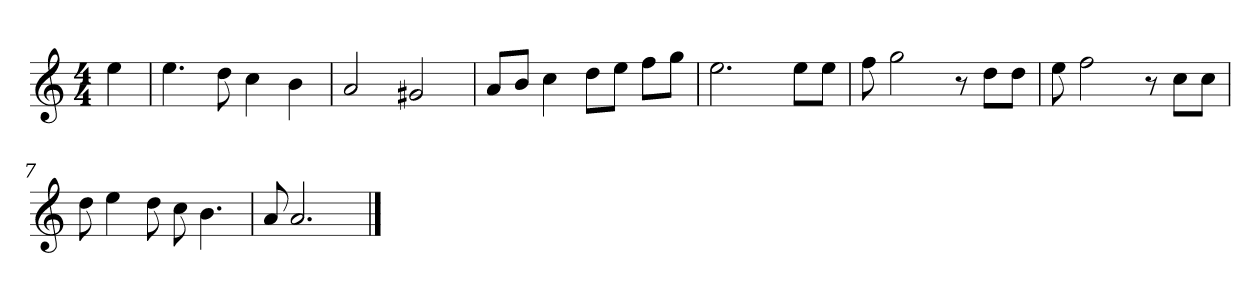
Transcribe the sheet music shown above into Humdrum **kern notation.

**kern
*part1
*staff1
*k[]
*M4/4
*MM120
=
4ee
=1
4.ee
8dd
4cc
4b
=2
2a
2g#X
=3
8aL
8bJ
4cc
8ddL
8eeJ
8ffL
8ggJ
=4
2.ee
8eeL
8eeJ
=5
8ff
2gg
8r
8ddL
8ddJ
=6
8ee
2ff
8r
8ccL
8ccJ
=7
8dd
4ee
8dd
8cc
4.b
=8
8a
2.a
==
*-
